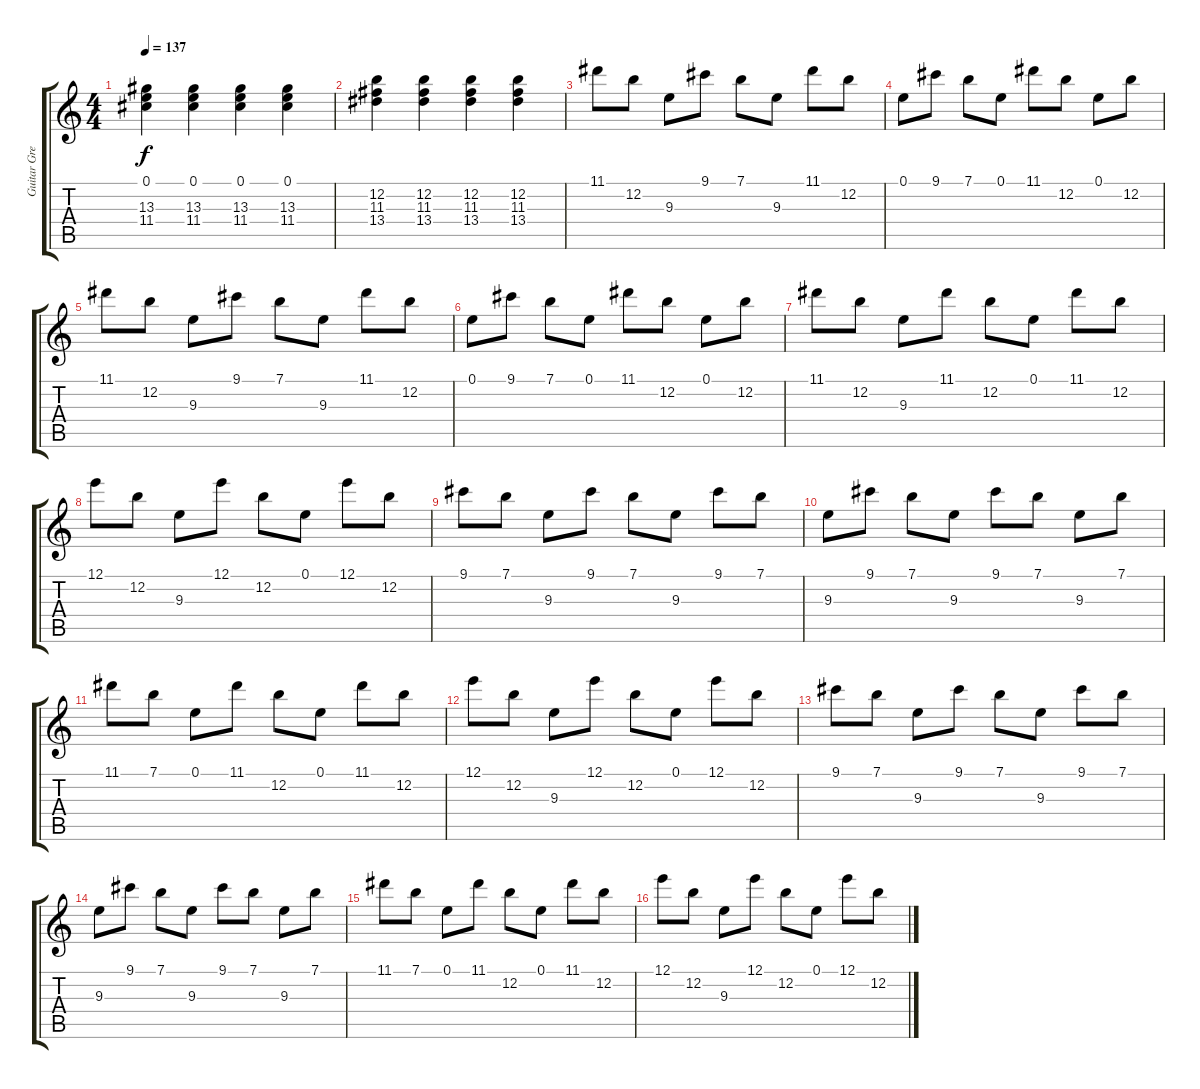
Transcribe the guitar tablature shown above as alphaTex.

\track ("Guitar Green" "Guitar Gre") {instrument acousticguitarsteel}
\staff {score tabs}
\tuning (E4 B3 G3 D3 A2 E2) {hide}
\ts (4 4)
\tempo 137
\clef g2
\ks c
(0.1 13.3 11.4).4{dy f} (0.1 13.3 11.4).4 (0.1 13.3 11.4).4 (0.1 13.3 11.4).4 |
(12.2 11.3 13.4).4 (12.2 11.3 13.4).4 (12.2 11.3 13.4).4 (12.2 11.3 13.4).4 |
11.1.8 12.2.8 9.3.8 9.1.8 7.1.8 9.3.8 11.1.8 12.2.8 |
0.1.8 9.1.8 7.1.8 0.1.8 11.1.8 12.2.8 0.1.8 12.2.8 |
11.1.8 12.2.8 9.3.8 9.1.8 7.1.8 9.3.8 11.1.8 12.2.8 |
0.1.8 9.1.8 7.1.8 0.1.8 11.1.8 12.2.8 0.1.8 12.2.8 |
11.1.8 12.2.8 9.3.8 11.1.8 12.2.8 0.1.8 11.1.8 12.2.8 |
12.1.8 12.2.8 9.3.8 12.1.8 12.2.8 0.1.8 12.1.8 12.2.8 |
9.1.8 7.1.8 9.3.8 9.1.8 7.1.8 9.3.8 9.1.8 7.1.8 |
9.3.8 9.1.8 7.1.8 9.3.8 9.1.8 7.1.8 9.3.8 7.1.8 |
11.1.8 7.1.8 0.1.8 11.1.8 12.2.8 0.1.8 11.1.8 12.2.8 |
12.1.8 12.2.8 9.3.8 12.1.8 12.2.8 0.1.8 12.1.8 12.2.8 |
9.1.8 7.1.8 9.3.8 9.1.8 7.1.8 9.3.8 9.1.8 7.1.8 |
9.3.8 9.1.8 7.1.8 9.3.8 9.1.8 7.1.8 9.3.8 7.1.8 |
11.1.8 7.1.8 0.1.8 11.1.8 12.2.8 0.1.8 11.1.8 12.2.8 |
12.1.8 12.2.8 9.3.8 12.1.8 12.2.8 0.1.8 12.1.8 12.2.8
